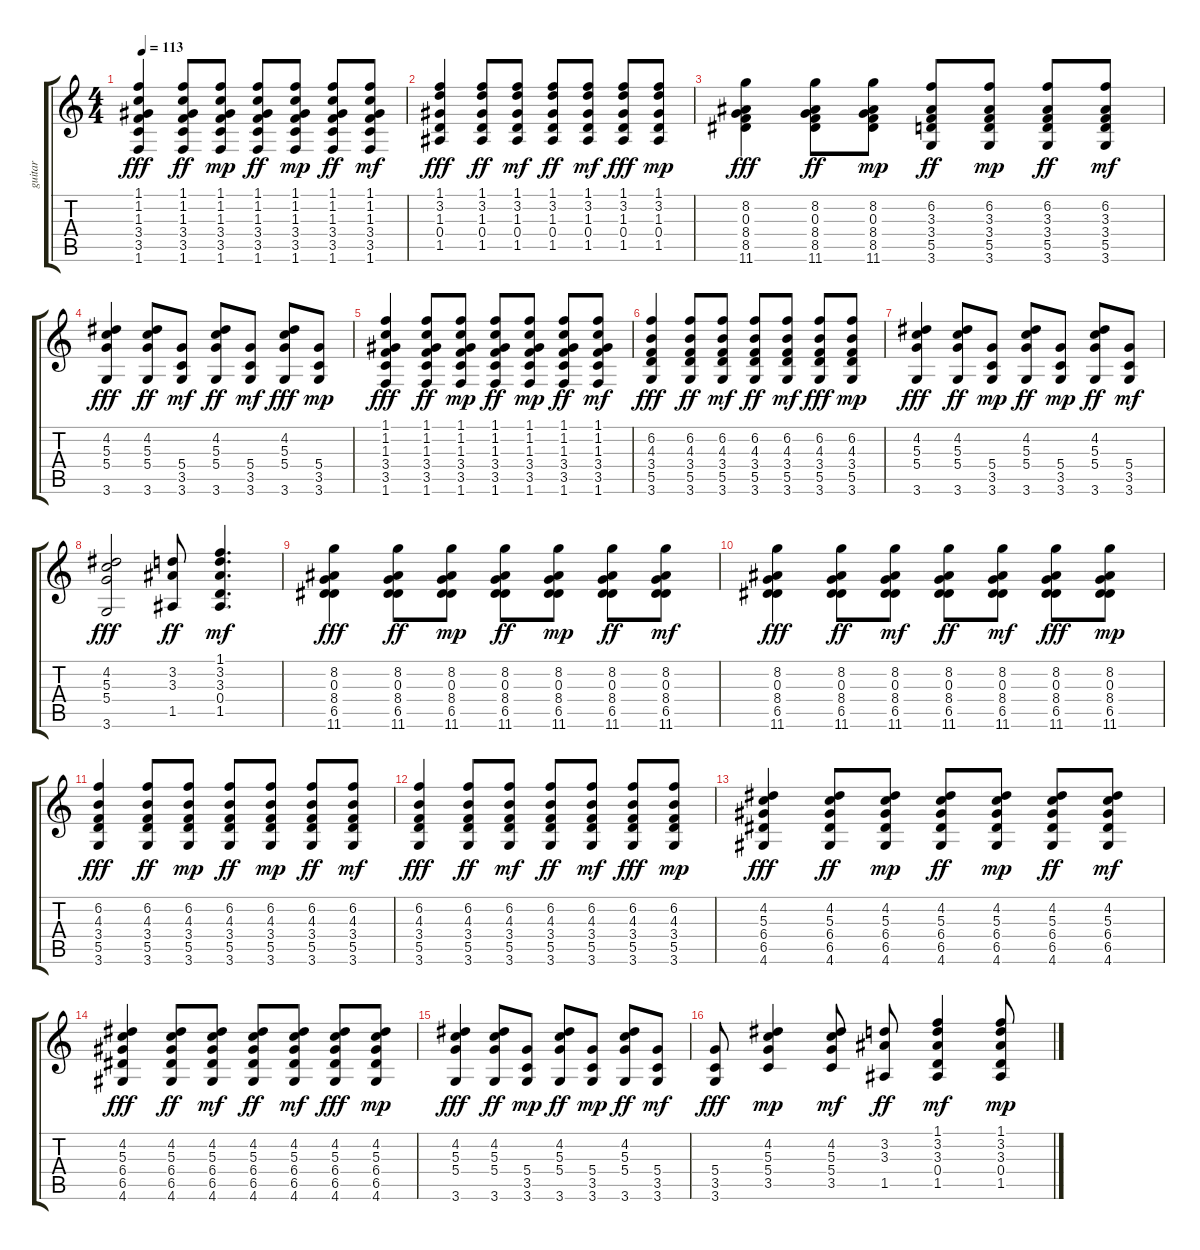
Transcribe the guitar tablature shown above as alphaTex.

\track ("guitar" "guitar") {instrument acousticguitarnylon}
\staff {score tabs}
\tuning (E4 B3 G3 D3 A2 E2) {hide}
\ts (4 4)
\tempo 113
\clef g2
\ks c
(1.1 1.2 1.3 3.4 3.5 1.6).4{dy fff} (1.1 1.2 1.3 3.4 3.5 1.6).8{dy ff} (1.1 1.2 1.3 3.4 3.5 1.6).8{dy mp} (1.1 1.2 1.3 3.4 3.5 1.6).8{dy ff} (1.1 1.2 1.3 3.4 3.5 1.6).8{dy mp} (1.1 1.2 1.3 3.4 3.5 1.6).8{dy ff} (1.1 1.2 1.3 3.4 3.5 1.6).8{dy mf} |
(1.1 3.2 1.3 0.4 1.5).4{dy fff} (1.1 3.2 1.3 0.4 1.5).8{dy ff} (1.1 3.2 1.3 0.4 1.5).8{dy mf} (1.1 3.2 1.3 0.4 1.5).8{dy ff} (1.1 3.2 1.3 0.4 1.5).8{dy mf} (1.1 3.2 1.3 0.4 1.5).8{dy fff} (1.1 3.2 1.3 0.4 1.5).8{dy mp} |
(8.2 0.3 8.4 8.5 11.6).4{dy fff} (8.2 0.3 8.4 8.5 11.6).8{dy ff} (8.2 0.3 8.4 8.5 11.6).8{dy mp} (6.2 3.3 3.4 5.5 3.6).8{dy ff} (6.2 3.3 3.4 5.5 3.6).8{dy mp} (6.2 3.3 3.4 5.5 3.6).8{dy ff} (6.2 3.3 3.4 5.5 3.6).8{dy mf} |
(4.2 5.3 5.4 3.6).4{dy fff} (4.2 5.3 5.4 3.6).8{dy ff} (5.4 3.5 3.6).8{dy mf} (4.2 5.3 5.4 3.6).8{dy ff} (5.4 3.5 3.6).8{dy mf} (4.2 5.3 5.4 3.6).8{dy fff} (5.4 3.5 3.6).8{dy mp} |
(1.1 1.2 1.3 3.4 3.5 1.6).4{dy fff} (1.1 1.2 1.3 3.4 3.5 1.6).8{dy ff} (1.1 1.2 1.3 3.4 3.5 1.6).8{dy mp} (1.1 1.2 1.3 3.4 3.5 1.6).8{dy ff} (1.1 1.2 1.3 3.4 3.5 1.6).8{dy mp} (1.1 1.2 1.3 3.4 3.5 1.6).8{dy ff} (1.1 1.2 1.3 3.4 3.5 1.6).8{dy mf} |
(6.2 4.3 3.4 5.5 3.6).4{dy fff} (6.2 4.3 3.4 5.5 3.6).8{dy ff} (6.2 4.3 3.4 5.5 3.6).8{dy mf} (6.2 4.3 3.4 5.5 3.6).8{dy ff} (6.2 4.3 3.4 5.5 3.6).8{dy mf} (6.2 4.3 3.4 5.5 3.6).8{dy fff} (6.2 4.3 3.4 5.5 3.6).8{dy mp} |
(4.2 5.3 5.4 3.6).4{dy fff} (4.2 5.3 5.4 3.6).8{dy ff} (5.4 3.5 3.6).8{dy mp} (4.2 5.3 5.4 3.6).8{dy ff} (5.4 3.5 3.6).8{dy mp} (4.2 5.3 5.4 3.6).8{dy ff} (5.4 3.5 3.6).8{dy mf} |
(4.2 5.3 5.4 3.6).2{dy fff} (3.2 3.3 1.5).8{dy ff} (1.1 3.2 3.3 0.4 1.5).4{d dy mf} |
(8.2 0.3 8.4 6.5 11.6).4{dy fff} (8.2 0.3 8.4 6.5 11.6).8{dy ff} (8.2 0.3 8.4 6.5 11.6).8{dy mp} (8.2 0.3 8.4 6.5 11.6).8{dy ff} (8.2 0.3 8.4 6.5 11.6).8{dy mp} (8.2 0.3 8.4 6.5 11.6).8{dy ff} (8.2 0.3 8.4 6.5 11.6).8{dy mf} |
(8.2 0.3 8.4 6.5 11.6).4{dy fff} (8.2 0.3 8.4 6.5 11.6).8{dy ff} (8.2 0.3 8.4 6.5 11.6).8{dy mf} (8.2 0.3 8.4 6.5 11.6).8{dy ff} (8.2 0.3 8.4 6.5 11.6).8{dy mf} (8.2 0.3 8.4 6.5 11.6).8{dy fff} (8.2 0.3 8.4 6.5 11.6).8{dy mp} |
(6.2 4.3 3.4 5.5 3.6).4{dy fff} (6.2 4.3 3.4 5.5 3.6).8{dy ff} (6.2 4.3 3.4 5.5 3.6).8{dy mp} (6.2 4.3 3.4 5.5 3.6).8{dy ff} (6.2 4.3 3.4 5.5 3.6).8{dy mp} (6.2 4.3 3.4 5.5 3.6).8{dy ff} (6.2 4.3 3.4 5.5 3.6).8{dy mf} |
(6.2 4.3 3.4 5.5 3.6).4{dy fff} (6.2 4.3 3.4 5.5 3.6).8{dy ff} (6.2 4.3 3.4 5.5 3.6).8{dy mf} (6.2 4.3 3.4 5.5 3.6).8{dy ff} (6.2 4.3 3.4 5.5 3.6).8{dy mf} (6.2 4.3 3.4 5.5 3.6).8{dy fff} (6.2 4.3 3.4 5.5 3.6).8{dy mp} |
(4.2 5.3 6.4 6.5 4.6).4{dy fff} (4.2 5.3 6.4 6.5 4.6).8{dy ff} (4.2 5.3 6.4 6.5 4.6).8{dy mp} (4.2 5.3 6.4 6.5 4.6).8{dy ff} (4.2 5.3 6.4 6.5 4.6).8{dy mp} (4.2 5.3 6.4 6.5 4.6).8{dy ff} (4.2 5.3 6.4 6.5 4.6).8{dy mf} |
(4.2 5.3 6.4 6.5 4.6).4{dy fff} (4.2 5.3 6.4 6.5 4.6).8{dy ff} (4.2 5.3 6.4 6.5 4.6).8{dy mf} (4.2 5.3 6.4 6.5 4.6).8{dy ff} (4.2 5.3 6.4 6.5 4.6).8{dy mf} (4.2 5.3 6.4 6.5 4.6).8{dy fff} (4.2 5.3 6.4 6.5 4.6).8{dy mp} |
(4.2 5.3 5.4 3.6).4{dy fff} (4.2 5.3 5.4 3.6).8{dy ff} (5.4 3.5 3.6).8{dy mp} (4.2 5.3 5.4 3.6).8{dy ff} (5.4 3.5 3.6).8{dy mp} (4.2 5.3 5.4 3.6).8{dy ff} (5.4 3.5 3.6).8{dy mf} |
(5.4 3.5 3.6).8{dy fff} (4.2 5.3 5.4 3.5).4{dy mp} (4.2 5.3 5.4 3.5).8{dy mf} (3.2 3.3 1.5).8{dy ff} (1.1 3.2 3.3 0.4 1.5).4{dy mf} (1.1 3.2 3.3 0.4 1.5).8{dy mp}
